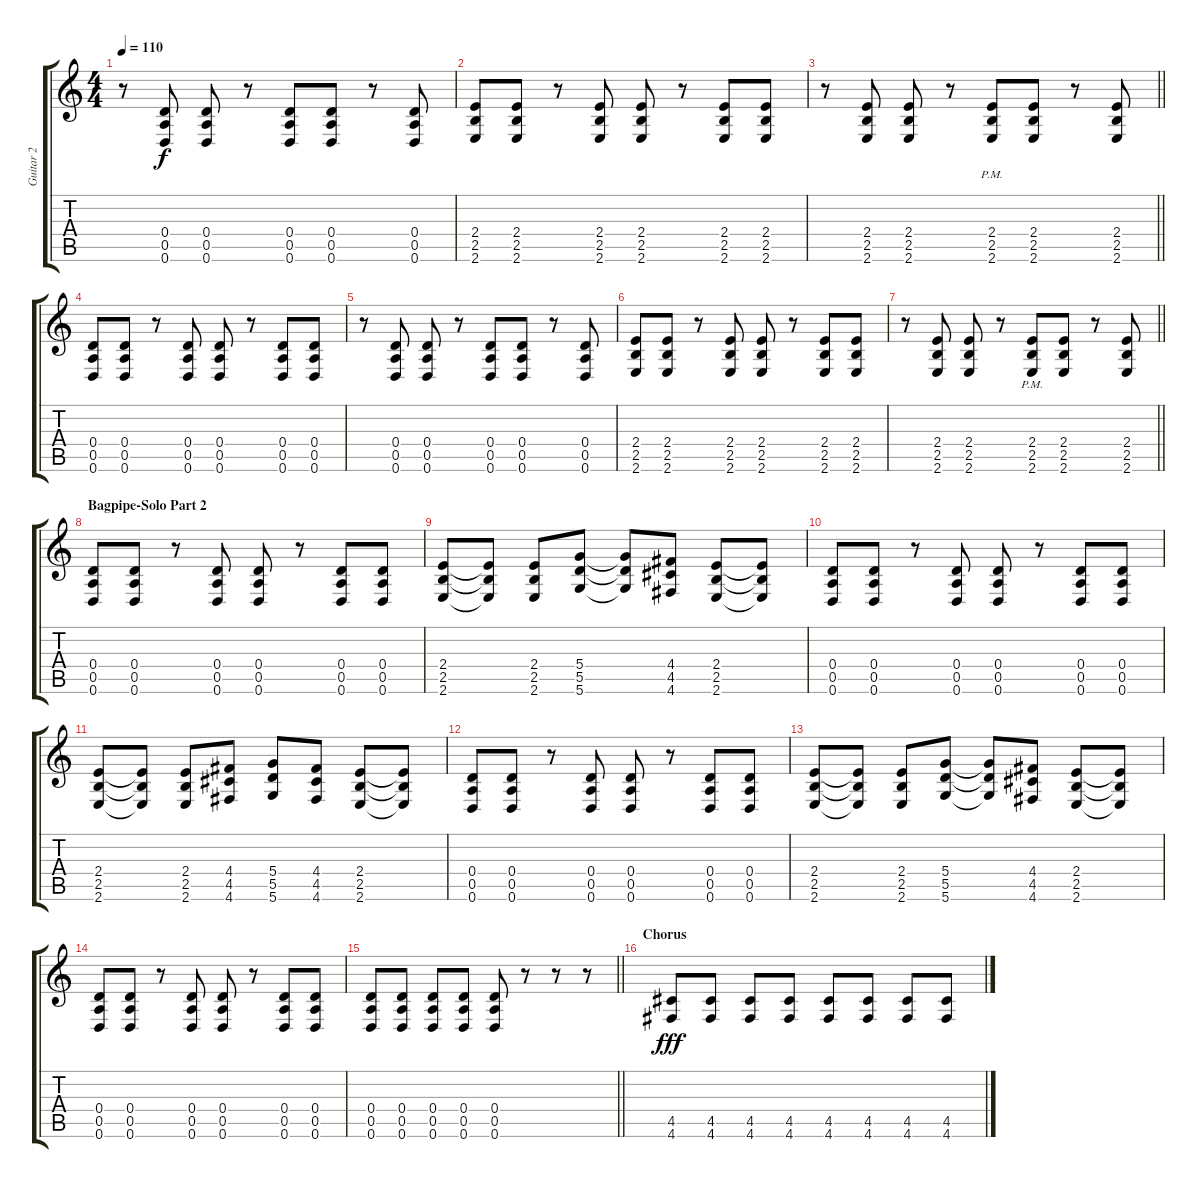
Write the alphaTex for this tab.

\track ("Guitar 2" "Guitar 2") {instrument distortionguitar}
\staff {score tabs}
\tuning (E4 B3 G3 D3 A2 D2) {hide}
\ts (4 4)
\tempo 110
\clef g2
\ks c
r.8{dy f} (0.4 0.5 0.6).8 (0.4 0.5 0.6).8 r.8 (0.4 0.5 0.6).8 (0.4 0.5 0.6).8 r.8 (0.4 0.5 0.6).8 |
(2.4 2.5 2.6).8 (2.4 2.5 2.6).8 r.8 (2.4 2.5 2.6).8 (2.4 2.5 2.6).8 r.8 (2.4 2.5 2.6).8 (2.4 2.5 2.6).8 |
\barLineRight lightlight
r.8 (2.4 2.5 2.6).8 (2.4 2.5 2.6).8 r.8 (2.4{pm} 2.5{pm} 2.6{pm}).8 (2.4 2.5 2.6).8 r.8 (2.4 2.5 2.6).8 |
(0.4 0.5 0.6).8 (0.4 0.5 0.6).8 r.8 (0.4 0.5 0.6).8 (0.4 0.5 0.6).8 r.8 (0.4 0.5 0.6).8 (0.4 0.5 0.6).8 |
r.8 (0.4 0.5 0.6).8 (0.4 0.5 0.6).8 r.8 (0.4 0.5 0.6).8 (0.4 0.5 0.6).8 r.8 (0.4 0.5 0.6).8 |
(2.4 2.5 2.6).8 (2.4 2.5 2.6).8 r.8 (2.4 2.5 2.6).8 (2.4 2.5 2.6).8 r.8 (2.4 2.5 2.6).8 (2.4 2.5 2.6).8 |
\barLineRight lightlight
r.8 (2.4 2.5 2.6).8 (2.4 2.5 2.6).8 r.8 (2.4{pm} 2.5{pm} 2.6{pm}).8 (2.4 2.5 2.6).8 r.8 (2.4 2.5 2.6).8 |
\section ("" "Bagpipe-Solo Part 2")
(0.4 0.5 0.6).8 (0.4 0.5 0.6).8 r.8 (0.4 0.5 0.6).8 (0.4 0.5 0.6).8 r.8 (0.4 0.5 0.6).8 (0.4 0.5 0.6).8 |
(2.4 2.5 2.6).8 (2.4{t} 2.5{t} 2.6{t}).8 (2.4 2.5 2.6).8 (5.4 5.5 5.6).8 (5.4{t} 5.5{t} 5.6{t}).8 (4.4 4.5 4.6).8 (2.4 2.5 2.6).8 (2.4{t} 2.5{t} 2.6{t}).8 |
(0.4 0.5 0.6).8 (0.4 0.5 0.6).8 r.8 (0.4 0.5 0.6).8 (0.4 0.5 0.6).8 r.8 (0.4 0.5 0.6).8 (0.4 0.5 0.6).8 |
(2.4 2.5 2.6).8 (2.4{t} 2.5{t} 2.6{t}).8 (2.4 2.5 2.6).8 (4.4 4.5 4.6).8 (5.4 5.5 5.6).8 (4.4 4.5 4.6).8 (2.4 2.5 2.6).8 (2.4{t} 2.5{t} 2.6{t}).8 |
(0.4 0.5 0.6).8 (0.4 0.5 0.6).8 r.8 (0.4 0.5 0.6).8 (0.4 0.5 0.6).8 r.8 (0.4 0.5 0.6).8 (0.4 0.5 0.6).8 |
(2.4 2.5 2.6).8 (2.4{t} 2.5{t} 2.6{t}).8 (2.4 2.5 2.6).8 (5.4 5.5 5.6).8 (5.4{t} 5.5{t} 5.6{t}).8 (4.4 4.5 4.6).8 (2.4 2.5 2.6).8 (2.4{t} 2.5{t} 2.6{t}).8 |
(0.4 0.5 0.6).8 (0.4 0.5 0.6).8 r.8 (0.4 0.5 0.6).8 (0.4 0.5 0.6).8 r.8 (0.4 0.5 0.6).8 (0.4 0.5 0.6).8 |
\barLineRight lightlight
(0.4 0.5 0.6).8 (0.4 0.5 0.6).8 (0.4 0.5 0.6).8 (0.4 0.5 0.6).8 (0.4 0.5 0.6).8 r.8 r.8 r.8 |
\section ("" "Chorus")
(4.5 4.6).8{dy fff} (4.5 4.6).8 (4.5 4.6).8 (4.5 4.6).8 (4.5 4.6).8 (4.5 4.6).8 (4.5 4.6).8 (4.5 4.6).8
